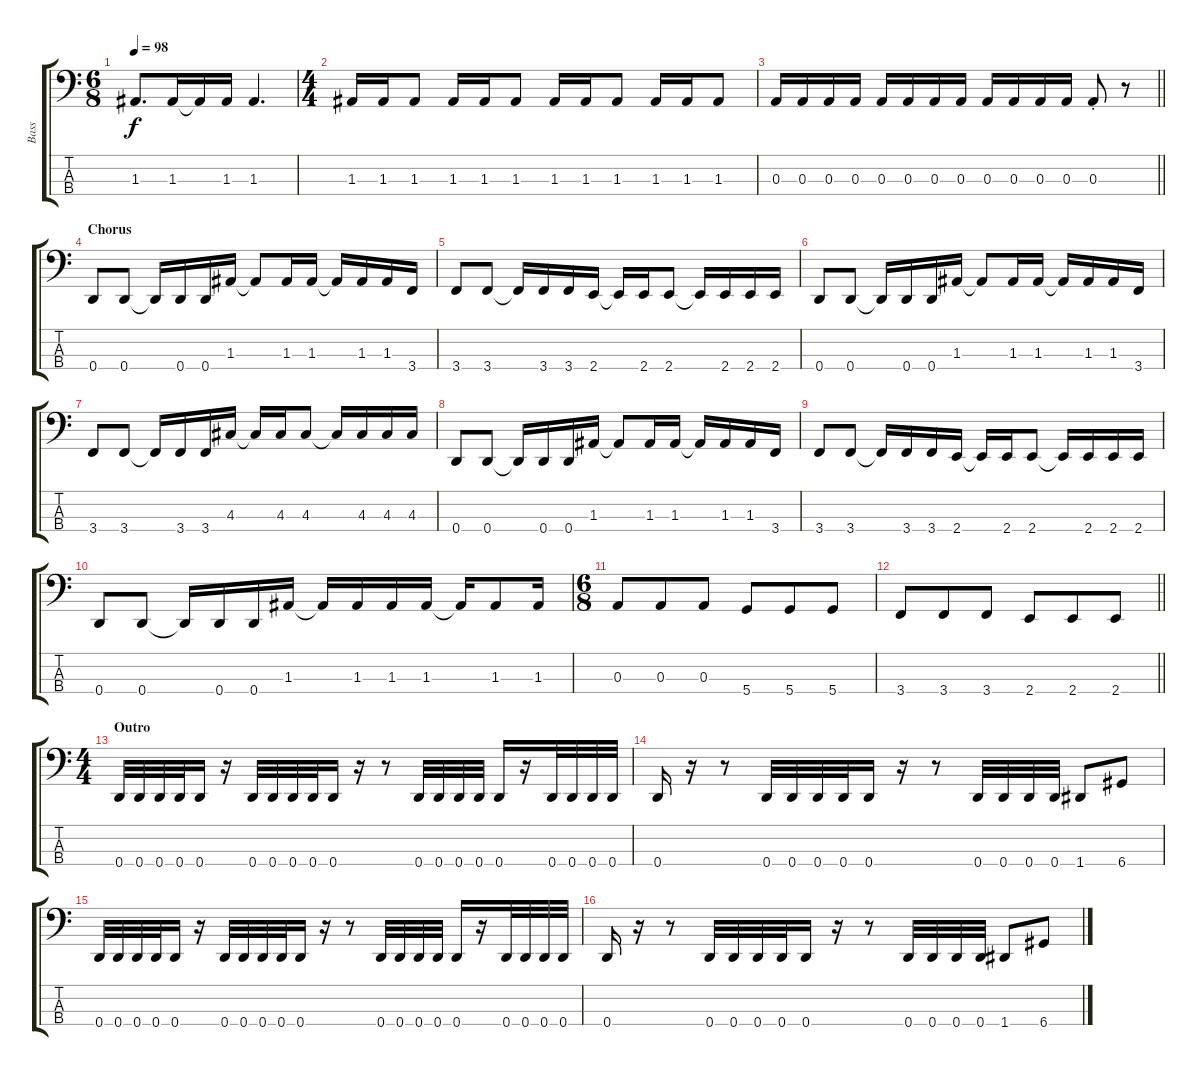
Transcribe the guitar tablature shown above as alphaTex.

\track ("Bass" "Bass") {instrument electricbasspick}
\staff {score tabs}
\tuning (G2 D2 A1 D1) {hide}
\ts (6 8)
\tempo 98
\clef f4
\ks c
1.3.8{d dy f} 1.3.16 1.3{t}.16 1.3.16 1.3.4{d} |
\ts (4 4)
1.3.16 1.3.16 1.3.8 1.3.16 1.3.16 1.3.8 1.3.16 1.3.16 1.3.8 1.3.16 1.3.16 1.3.8 |
\barLineRight lightlight
0.3.16 0.3.16 0.3.16 0.3.16 0.3.16 0.3.16 0.3.16 0.3.16 0.3.16 0.3.16 0.3.16 0.3.16 0.3{st}.8 r.8 |
\section ("" "Chorus")
0.4.8 0.4.8 0.4{t}.16 0.4.16 0.4.16 1.3.16 1.3{t}.8 1.3.16 1.3.16 1.3{t}.16 1.3.16 1.3.16 3.4.16 |
3.4.8 3.4.8 3.4{t}.16 3.4.16 3.4.16 2.4.16 2.4{t}.16 2.4.16 2.4.8 2.4{t}.16 2.4.16 2.4.16 2.4.16 |
0.4.8 0.4.8 0.4{t}.16 0.4.16 0.4.16 1.3.16 1.3{t}.8 1.3.16 1.3.16 1.3{t}.16 1.3.16 1.3.16 3.4.16 |
3.4.8 3.4.8 3.4{t}.16 3.4.16 3.4.16 4.3.16 4.3{t}.16 4.3.16 4.3.8 4.3{t}.16 4.3.16 4.3.16 4.3.16 |
0.4.8 0.4.8 0.4{t}.16 0.4.16 0.4.16 1.3.16 1.3{t}.8 1.3.16 1.3.16 1.3{t}.16 1.3.16 1.3.16 3.4.16 |
3.4.8 3.4.8 3.4{t}.16 3.4.16 3.4.16 2.4.16 2.4{t}.16 2.4.16 2.4.8 2.4{t}.16 2.4.16 2.4.16 2.4.16 |
0.4.8 0.4.8 0.4{t}.16 0.4.16 0.4.16 1.3.16 1.3{t}.16 1.3.16 1.3.16 1.3.16 1.3{t}.16 1.3.8 1.3.16 |
\ts (6 8)
0.3.8 0.3.8 0.3.8 5.4.8 5.4.8 5.4.8 |
\barLineRight lightlight
3.4.8 3.4.8 3.4.8 2.4.8 2.4.8 2.4.8 |
\ts (4 4)
\section ("" "Outro")
0.4.32 0.4.32 0.4.32 0.4.32 0.4.16 r.16 0.4.32 0.4.32 0.4.32 0.4.32 0.4.16 r.16 r.8 0.4.32 0.4.32 0.4.32 0.4.32 0.4.16 r.16 0.4.32 0.4.32 0.4.32 0.4.32 |
0.4.16 r.16 r.8 0.4.32 0.4.32 0.4.32 0.4.32 0.4.16 r.16 r.8 0.4.32 0.4.32 0.4.32 0.4.32 1.4.8 6.4.8 |
0.4.32 0.4.32 0.4.32 0.4.32 0.4.16 r.16 0.4.32 0.4.32 0.4.32 0.4.32 0.4.16 r.16 r.8 0.4.32 0.4.32 0.4.32 0.4.32 0.4.16 r.16 0.4.32 0.4.32 0.4.32 0.4.32 |
0.4.16 r.16 r.8 0.4.32 0.4.32 0.4.32 0.4.32 0.4.16 r.16 r.8 0.4.32 0.4.32 0.4.32 0.4.32 1.4.8 6.4.8
